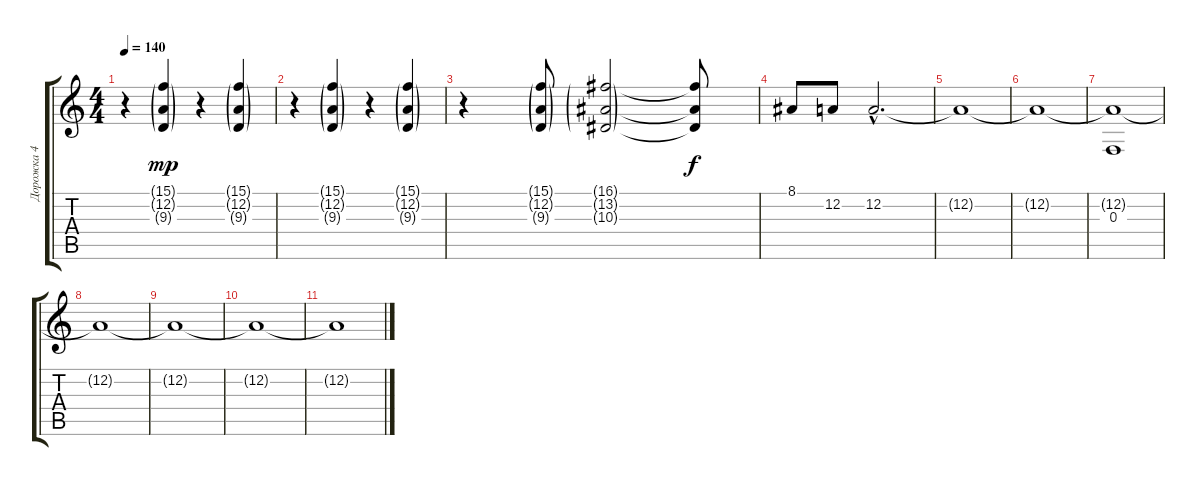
\track ("Дорожка 4" "Дорожка 4") {instrument choiraahs}
\staff {score tabs}
\tuning (D4 A3 F3 C3 G2 D2) {hide}
\ts (4 4)
\tempo 140
\clef g2
\ks c
r.4{dy mp} (15.1{g} 12.2{g} 9.3{g}).4 r.4 (15.1{g} 12.2{g} 9.3{g}).4 |
r.4 (15.1{g} 12.2{g} 9.3{g}).4 r.4 (15.1{g} 12.2{g} 9.3{g}).4 |
r.4 (15.1{g} 12.2{g} 9.3{g}).8 (16.1{g} 13.2{g} 10.3{g}).2 (16.1{t} 13.2{t} 10.3{t}).8{dy f} |
8.1.8 12.2.8 12.2{hac}.2{d} |
12.2{t}.1 |
12.2{t}.1 |
(12.2{t} 0.3).1 |
12.2{t}.1{volume 2} |
12.2{t}.1 |
12.2{t}.1 |
12.2{t}.1{volume 0}
